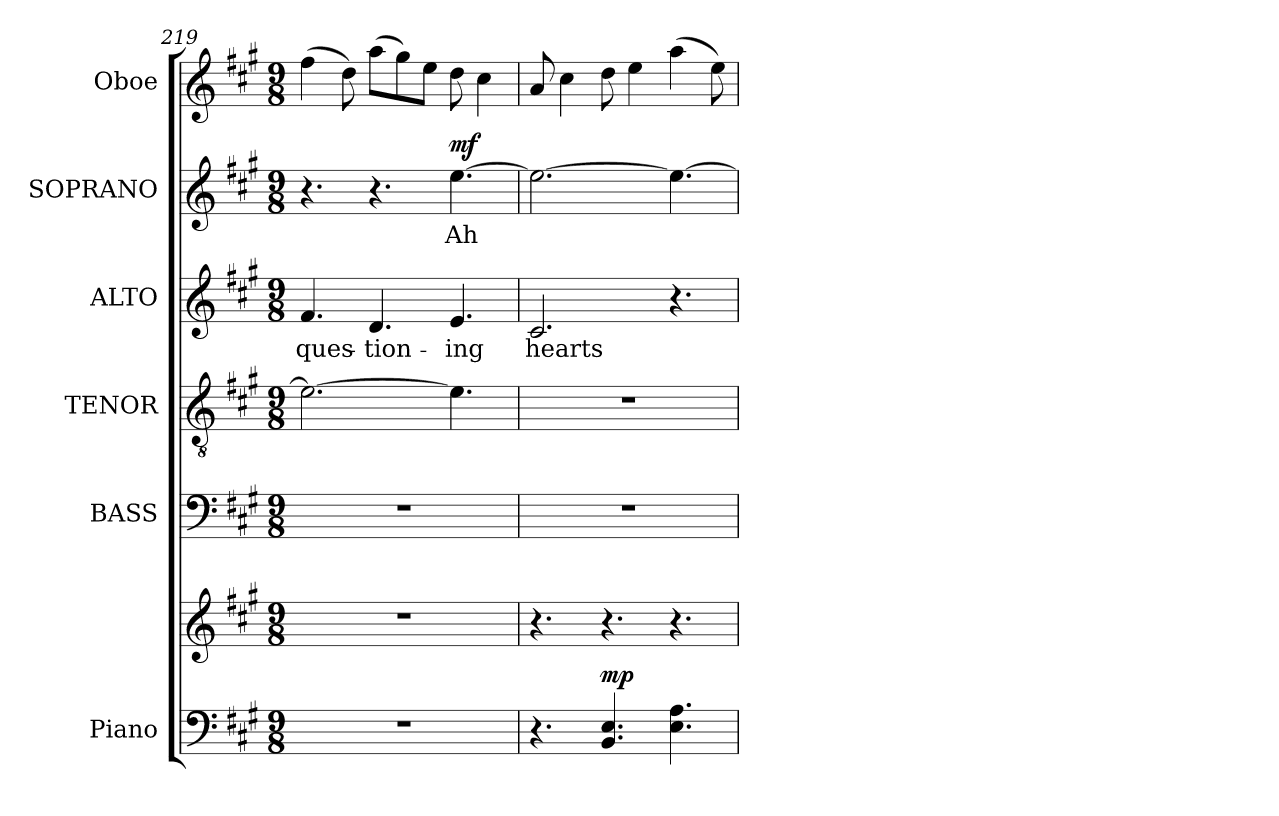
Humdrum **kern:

**kern	**kern	**dynam	**kern	**kern	**kern	**text	**kern	**text	**dynam	**kern
*part6	*part6	*part6	*part5	*part4	*part3	*part3	*part2	*part2	*part2	*part1
*staff7	*staff6	*staff6/7	*staff5	*staff4	*staff3	*staff3	*staff2	*staff2	*staff2	*staff1
*I"Piano	*	*	*I"BASS	*I"TENOR	*I"ALTO	*	*I"SOPRANO	*	*	*I"Oboe
*I'Pno.	*	*	*I'B.	*I'T.	*I'A.	*	*I'S.	*	*	*I'Ob.
*clefF4	*clefG2	*	*clefF4	*clefGv2	*clefG2	*	*clefG2	*	*	*clefG2
*	*	*	*	*ITrd7c12	*	*	*	*	*	*
*k[f#c#g#]	*k[f#c#g#]	*	*k[f#c#g#]	*k[f#c#g#]	*k[f#c#g#]	*	*k[f#c#g#]	*	*	*k[f#c#g#]
*A:	*A:	*	*A:	*A:	*A:	*	*A:	*	*	*A:
*M9/8	*M9/8	*	*M9/8	*M9/8	*M9/8	*	*M9/8	*	*	*M9/8
=219	=219	=219	=219	=219	=219	=219	=219	=219	=219	=219
!LO:N:vis=1	!LO:N:vis=1	!	!LO:N:vis=1	!	!	!	!	!	!	!
!	!	!	!	!	!	!LO:LY:b:color=#000000	!	!	!	!
8%9r	8%9r	.	8%9r	2.Ei\_	4.f#i/	ques-	4.r	.	.	(4ff#i\
.	.	.	.	.	.	.	.	.	.	8ddi\)
!	!	!	!	!	!	!LO:LY:b:color=#000000	!	!	!	!
.	.	.	.	.	4.di/	-tion-	4.r	.	.	(8aai\L
.	.	.	.	.	.	.	.	.	.	8gg#i\)
.	.	.	.	.	.	.	.	.	.	8eei\J
!	!	!	!	!	!	!LO:LY:b:color=#000000	!	!	!	!
!	!	!	!	!	!	!	!	!LO:LY:b:color=#000000	!	!
.	.	.	.	4.Ei\]	4.ei/	-ing	[4.eei\	Ah	mf	8ddi\
.	.	.	.	.	.	.	.	.	.	4cc#i\
=220	=220	=220	=220	=220	=220	=220	=220	=220	=220	=220
!	!	!	!LO:N:vis=1	!LO:N:vis=1	!	!	!	!	!	!
!	!	!	!	!	!	!LO:LY:b:color=#000000	!	!	!	!
4.r	4.r	.	8%9r	8%9r	2.c#i/	hearts	2.eei\_	.	.	8ai/
.	.	.	.	.	.	.	.	.	.	4cc#i\
4.BBi/ 4.Ei	4.r	mp	.	.	.	.	.	.	.	8ddi\
.	.	.	.	.	.	.	.	.	.	4eei\
4.Ei\ 4.Ai	4.r	.	.	.	4.r	.	4.eei\_	.	.	(4aai\
.	.	.	.	.	.	.	.	.	.	8eei\)
=	=	=	=	=	=	=	=	=	=	=
*-	*-	*-	*-	*-	*-	*-	*-	*-	*-	*-
